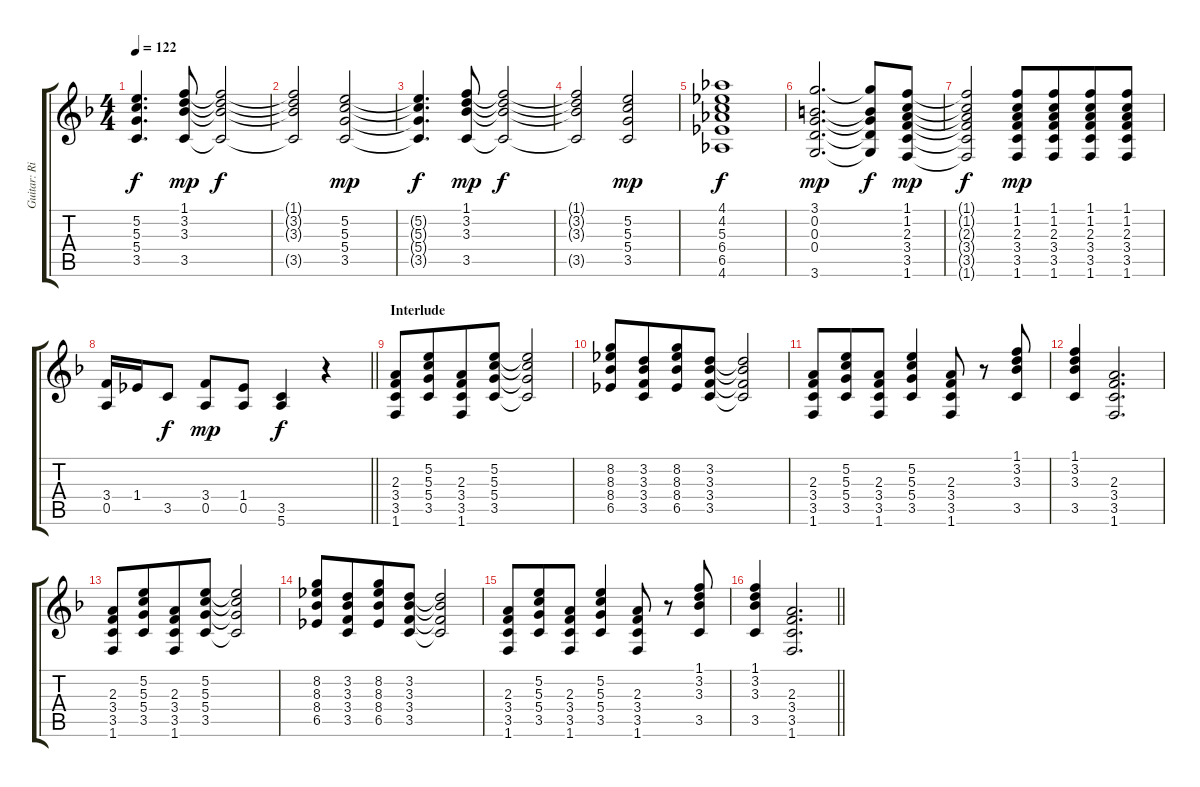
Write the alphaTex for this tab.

\track ("Guitar: Rik" "Guitar: Ri") {instrument distortionguitar}
\staff {score tabs}
\tuning (E4 B3 G3 D3 A2 E2) {hide}
\ts (4 4)
\tempo 122
\clef g2
\ks f
(5.2{t} 5.3{t} 5.4{t} 3.5{t}).4{d dy f} (1.1 3.2 3.3 3.5).8{dy mp} (1.1{t} 3.2{t} 3.3{t} 3.5{t}).2{dy f} |
(1.1{t} 3.2{t} 3.3{t} 3.5{t}).2 (5.2 5.3 5.4 3.5).2{dy mp} |
(5.2{t} 5.3{t} 5.4{t} 3.5{t}).4{d dy f} (1.1 3.2 3.3 3.5).8{dy mp} (1.1{t} 3.2{t} 3.3{t} 3.5{t}).2{dy f} |
(1.1{t} 3.2{t} 3.3{t} 3.5{t}).2 (5.2 5.3 5.4 3.5).2{dy mp} |
(4.1 4.2 5.3 6.4 6.5 4.6).1{dy f} |
(3.1 0.2 0.3 0.4 3.6).2{d dy mp} (3.1{t} 0.2{t} 0.3{t} 0.4{t} 3.6{t}).8{dy f} (1.1 1.2 2.3 3.4 3.5 1.6).8{dy mp} |
(1.1{t} 1.2{t} 2.3{t} 3.4{t} 3.5{t} 1.6{t}).2{dy f} (1.1 1.2 2.3 3.4 3.5 1.6).8{dy mp} (1.1 1.2 2.3 3.4 3.5 1.6).8{beam merge} (1.1 1.2 2.3 3.4 3.5 1.6).8 (1.1 1.2 2.3 3.4 3.5 1.6).8 |
\barLineRight lightlight
(3.4 0.5).16 1.4.16 3.5.8{dy f} (3.4 0.5).8{dy mp} (1.4 0.5).8 (3.5 5.6).4{dy f} r.4 |
\section ("" "Interlude")
(2.3 3.4 3.5 1.6).8 (5.2 5.3 5.4 3.5).8{beam merge} (2.3 3.4 3.5 1.6).8 (5.2 5.3 5.4 3.5).8 (5.2{t} 5.3{t} 5.4{t} 3.5{t}).2 |
(8.2 8.3 8.4 6.5).8 (3.2 3.3 3.4 3.5).8{beam merge} (8.2 8.3 8.4 6.5).8 (3.2 3.3 3.4 3.5).8 (3.2{t} 3.3{t} 3.4{t} 3.5{t}).2 |
(2.3 3.4 3.5 1.6).8 (5.2 5.3 5.4 3.5).8{beam merge} (2.3 3.4 3.5 1.6).8 (5.2 5.3 5.4 3.5).4 (2.3 3.4 3.5 1.6).8 r.8 (1.1 3.2 3.3 3.5).8 |
(1.1 3.2 3.3 3.5).4 (2.3 3.4 3.5 1.6).2{d} |
(2.3 3.4 3.5 1.6).8 (5.2 5.3 5.4 3.5).8{beam merge} (2.3 3.4 3.5 1.6).8 (5.2 5.3 5.4 3.5).8 (5.2{t} 5.3{t} 5.4{t} 3.5{t}).2 |
(8.2 8.3 8.4 6.5).8 (3.2 3.3 3.4 3.5).8{beam merge} (8.2 8.3 8.4 6.5).8 (3.2 3.3 3.4 3.5).8 (3.2{t} 3.3{t} 3.4{t} 3.5{t}).2 |
(2.3 3.4 3.5 1.6).8 (5.2 5.3 5.4 3.5).8{beam merge} (2.3 3.4 3.5 1.6).8 (5.2 5.3 5.4 3.5).4 (2.3 3.4 3.5 1.6).8 r.8 (1.1 3.2 3.3 3.5).8 |
\barLineRight lightlight
(1.1 3.2 3.3 3.5).4 (2.3 3.4 3.5 1.6).2{d}
